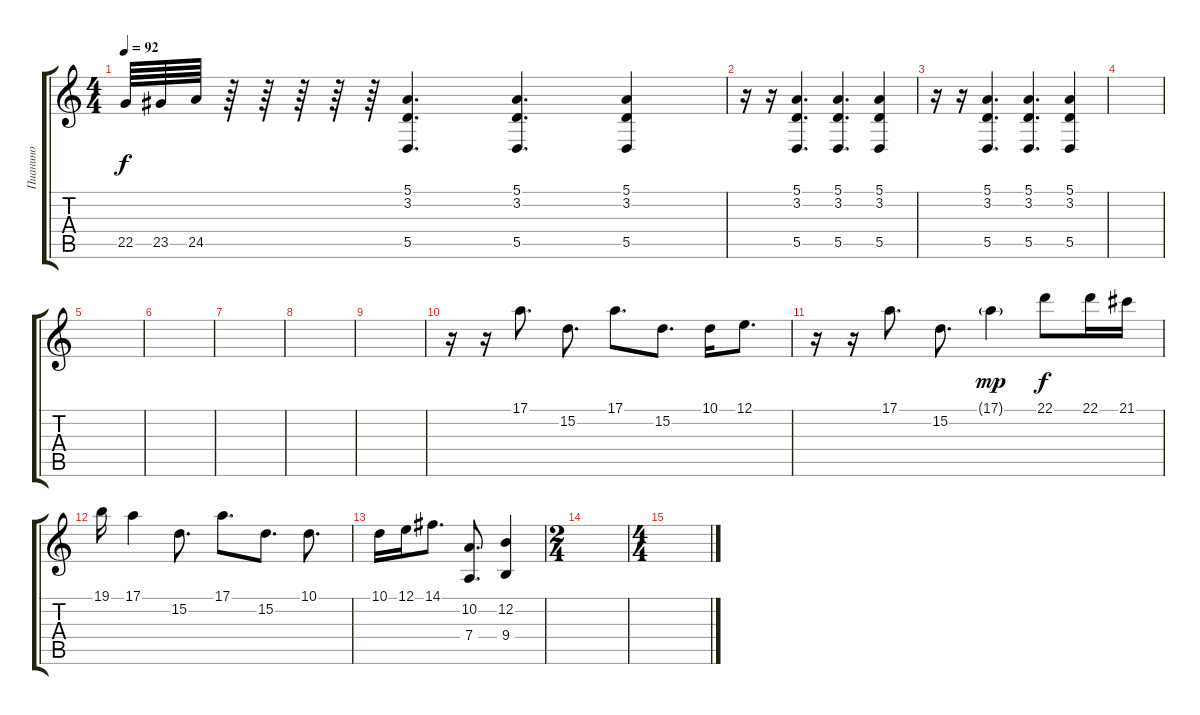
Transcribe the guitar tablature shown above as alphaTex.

\track ("Пианино" "Пианино") {instrument acousticgrandpiano}
\staff {score tabs}
\tuning (E4 B3 G3 D3 A2 E2) {hide}
\ts (4 4)
\tempo 92
\clef g2
\ks c
22.5.64{dy f} 23.5.64 24.5.64 r.64 r.64 r.64 r.64 r.64 (5.1 3.2 5.5).4{d} (5.1 3.2 5.5).4{d} (5.1 3.2 5.5).4 |
r.16 r.16 (5.1 3.2 5.5).4{d} (5.1 3.2 5.5).4{d} (5.1 3.2 5.5).4 |
r.16 r.16 (5.1 3.2 5.5).4{d} (5.1 3.2 5.5).4{d} (5.1 3.2 5.5).4 |
|
|
|
|
|
|
r.16 r.16 17.1.8{d} 15.2.8{d} 17.1.8{d} 15.2.8{d} 10.1.16 12.1.8{d} |
r.16 r.16 17.1.8{d} 15.2.8{d} 17.1{g}.4{dy mp} 22.1.8{dy f} 22.1.16 21.1.16 |
19.1.16 17.1.4 15.2.8{d} 17.1.8{d} 15.2.8{d} 10.1.8{d} |
10.1.16 12.1.16 14.1.8{d} (10.2 7.4).8{d} (12.2 9.4).4 |
\ts (2 4)
|
\ts (4 4)
